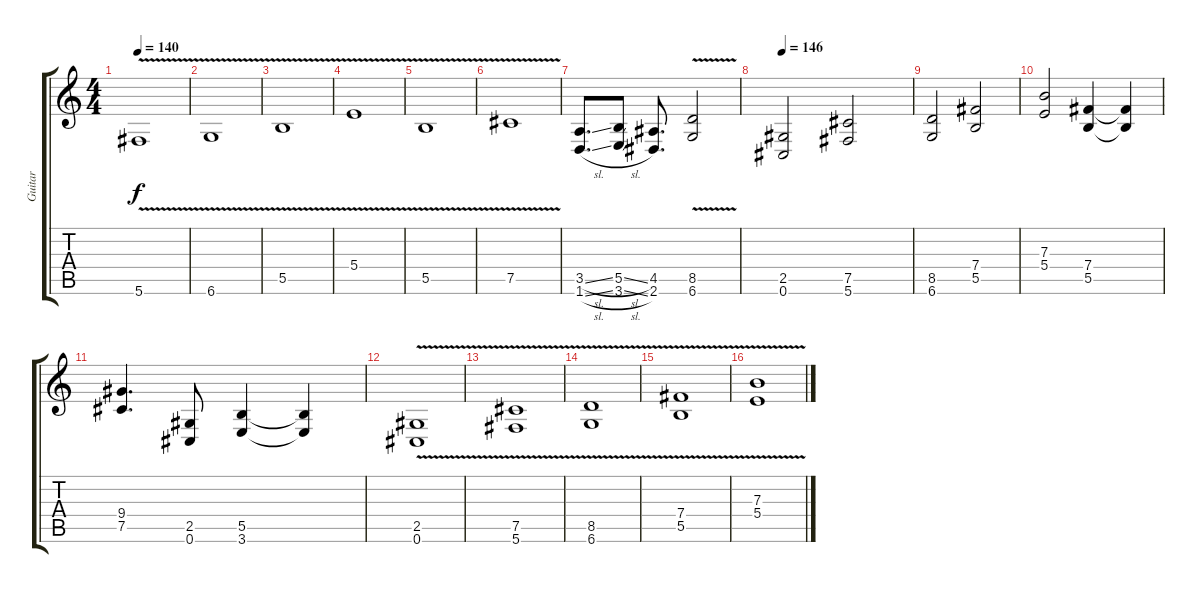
\track ("Guitar" "Guitar") {instrument distortionguitar}
\staff {score tabs}
\tuning (Db4 Ab3 E3 B2 Gb2 Db2) {hide}
\ts (4 4)
\tempo 140
\clef g2
\ks c
5.6{v}.1{dy f} |
6.6{v}.1 |
5.5{v}.1 |
5.4{v}.1 |
5.5{v}.1 |
7.5{v}.1 |
(3.5{sl} 1.6{sl}).8{d} (5.5{sl} 3.6{sl}).8 (4.5 2.6).8{d} (8.5{v} 6.6).2 |
\tempo 146
(2.5 0.6).2 (7.5 5.6).2 |
(8.5 6.6).2 (7.4 5.5).2 |
(7.3 5.4).2 (7.4 5.5).4 (7.4{t} 5.5{t}).4 |
(9.4 7.5).4{d} (2.5 0.6).8 (5.5 3.6).4 (5.5{t} 3.6{t}).4 |
(2.5{v} 0.6{v}).1 |
(7.5{v} 5.6{v}).1 |
(8.5{v} 6.6{v}).1 |
(7.4{v} 5.5{v}).1 |
(7.3{v} 5.4{v}).1
